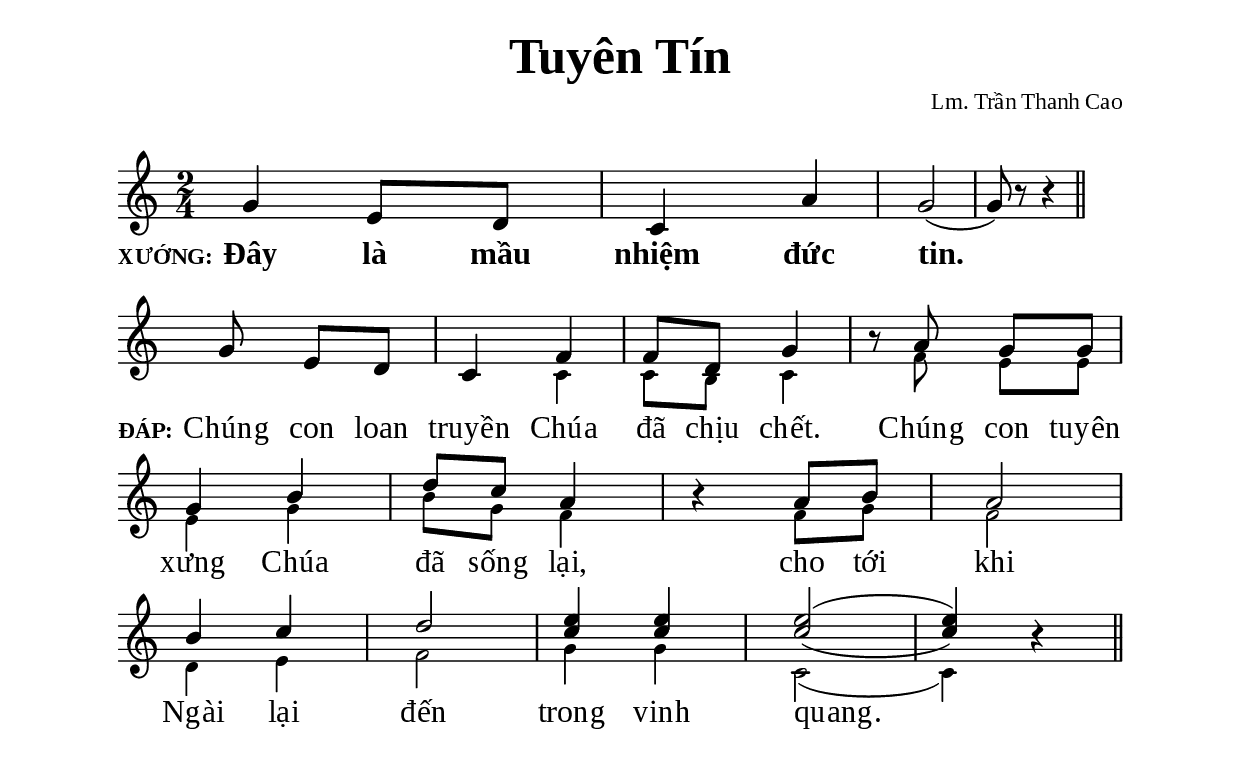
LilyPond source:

% Cài đặt chung
\version "2.20.0"
\include "english.ly"

\header {
  title = \markup { \fontsize #3 "Tuyên Tín" }
  poet = " "
  composer = "Lm. Trần Thanh Cao"
  arranger = " "
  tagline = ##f
}

\paper {
  #(set-paper-size "a4")
  top-margin = 10\mm
  bottom-margin = 10\mm
  left-margin = 20\mm
  right-margin = 20\mm
  indent = #0
  #(define fonts
    (make-pango-font-tree
      "Liberation Serif"
      "Liberation Serif"
      "Liberation Serif"
      (/ 20 20)))
  page-count = #1
}

% Nhạc phiên khúc
nhacPhienKhucMot = \relative c'' {
  g4 e8 d |
  c4 a' |
  g2 ( |
  g8) r r4 \bar "||"
}

% Nhạc điệp khúc
nhacDiepKhucSop= \relative c'' {
  \partial 4. g8 e d |
  c4 f |
  f8 d g4 |
  r8 a g g |
  g4 b |
  d8 c a4 |
  r a8 b |
  a2 |
  b4 c |
  d2 |
  <<
    {
      c4 c |
      c2 ^( |
      c4) r
    }
    {
      e4 e |
      e2 _( |
      e4) r
    }
  >>
  \bar "||"
}

nhacDiepKhucBass= \relative c' {
  \skip 4.
  \skip 4 c4 |
  c8 b c4 |
  r8 f e e |
  e4 g |
  b8 g f4 |
  r f8 g |
  f2 |
  d4 e |
  f2 g4 g |
  c,2 ( |
  c4) r
}

% Lời điệp khúc
loiPhienKhucMot = \lyricmode {
  \set stanza = #"XƯỚNG:"
  Đây là mầu nhiệm đức tin.
}

% Lời phiên khúc
loiDiepKhuc = \lyricmode {
  \set stanza = #"ĐÁP:"
  Chúng con loan truyền Chúa đã chịu chết.
  Chúng con tuyên xưng Chúa đã sống lại,
  cho tới khi Ngài lại đến trong vinh quang.
}


% Dàn trang
\score {
  \new ChoirStaff <<
    \new Staff = phienKhuc \with {
        \magnifyStaff #(magstep +1)
      }
      <<
      \new Voice = beSop {
        \key c \major \time 2/4 \nhacPhienKhucMot
      }
    >>
    \new Lyrics \lyricsto beSop \loiPhienKhucMot
  >>
  \layout {
    \override Lyrics.LyricText.font-series = #'bold
    \override Lyrics.LyricText.font-size = #+3
    \override Lyrics.LyricSpace.minimum-distance = #8.0
    \override Score.BarNumber.break-visibility = ##(#f #f #f)
    \override Score.SpacingSpanner.uniform-stretching = ##t
  } 
}

\score {
  \new ChoirStaff <<
    \new Staff = diepKhuc \with {
        \consists "Merge_rests_engraver"
        \magnifyStaff #(magstep +1)
      }
      <<
      \new Voice = beSop {
        \voiceOne \key c \major \time 2/4 \nhacDiepKhucSop
      }
      \new Voice = beBas {
        \override NoteHead.font-size = #-2
        \voiceTwo \key c \major \time 2/4 \nhacDiepKhucBass
      }
    >>
    \new Lyrics \lyricsto beSop \loiDiepKhuc
  >>
  \layout {
    \override Staff.TimeSignature.transparent = ##t
    \override Lyrics.LyricText.font-size = #+3
    \override Lyrics.LyricSpace.minimum-distance = #1.8
    \override Score.BarNumber.break-visibility = ##(#f #f #f)
    \override Score.SpacingSpanner.uniform-stretching = ##t
  }
}
